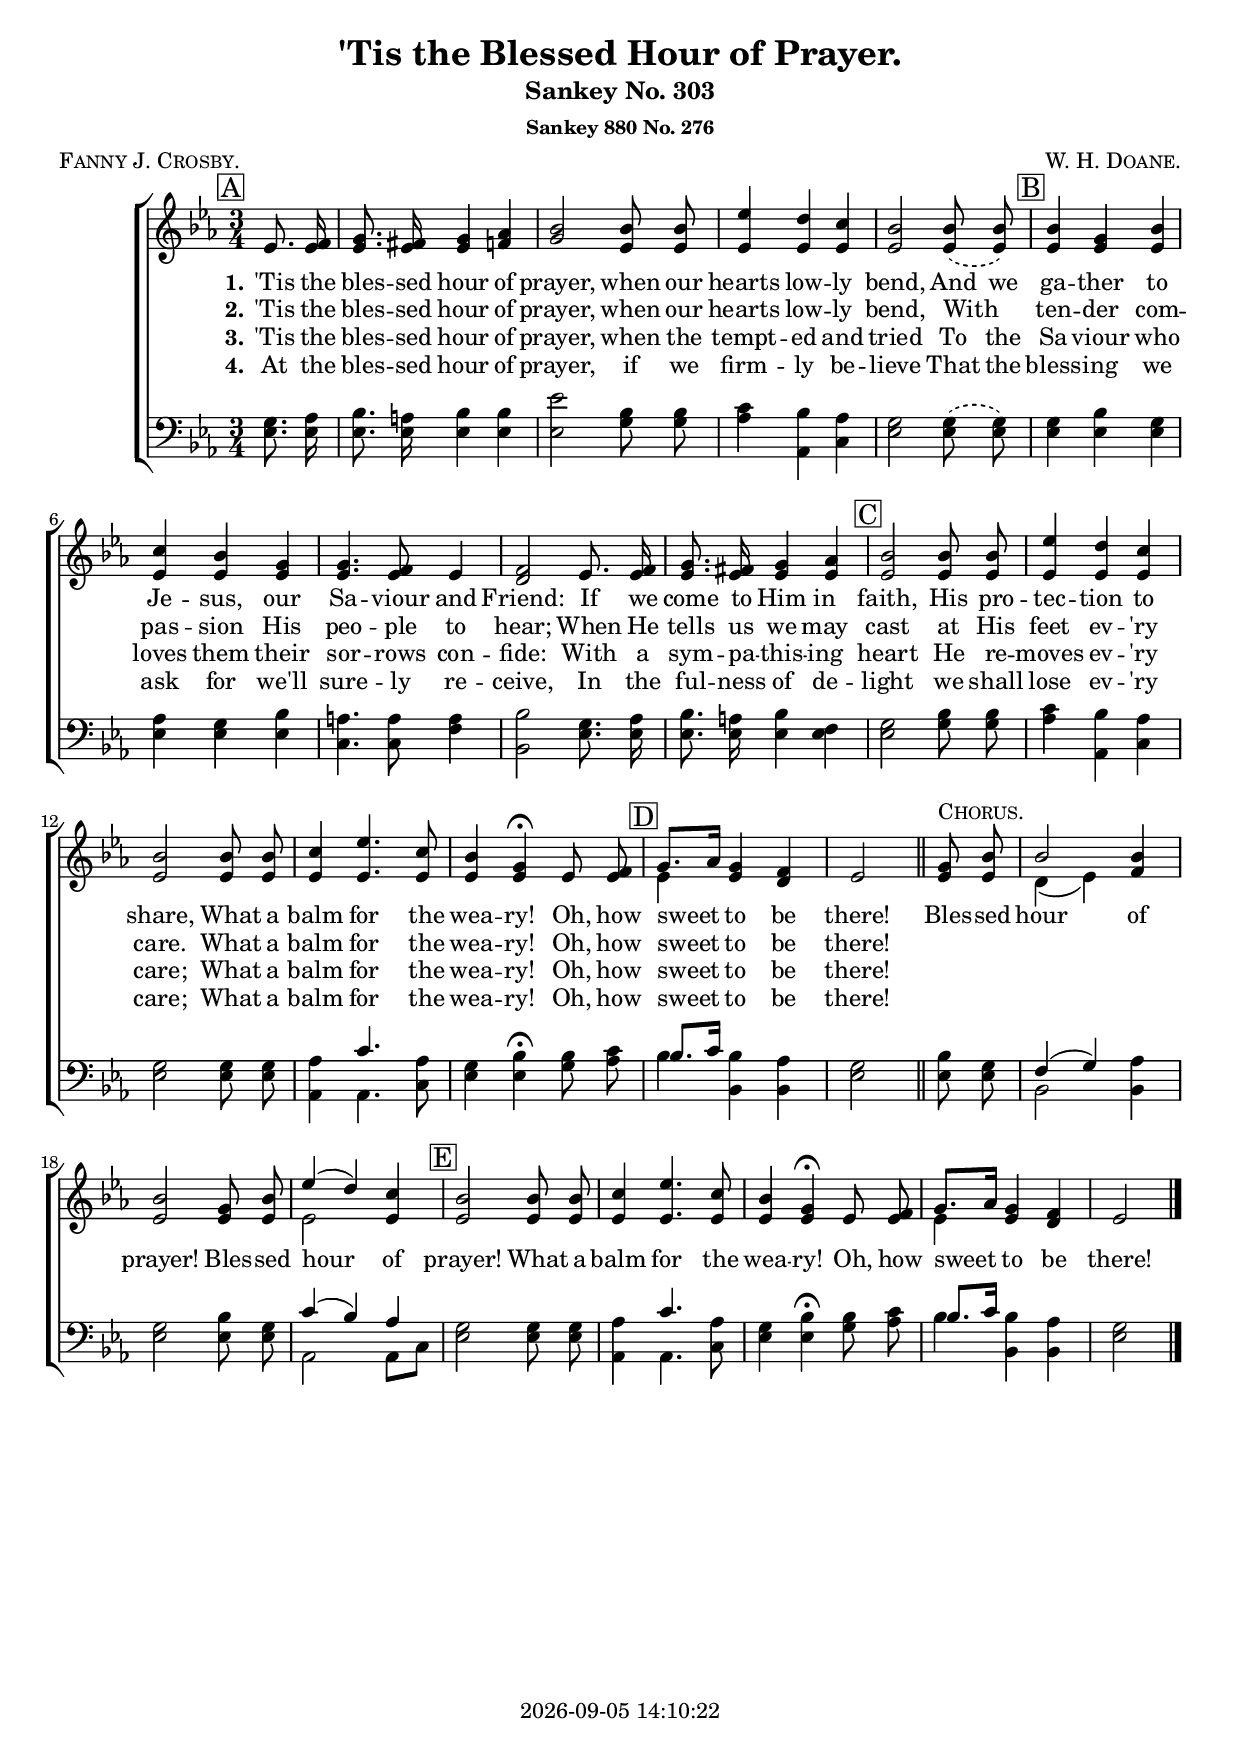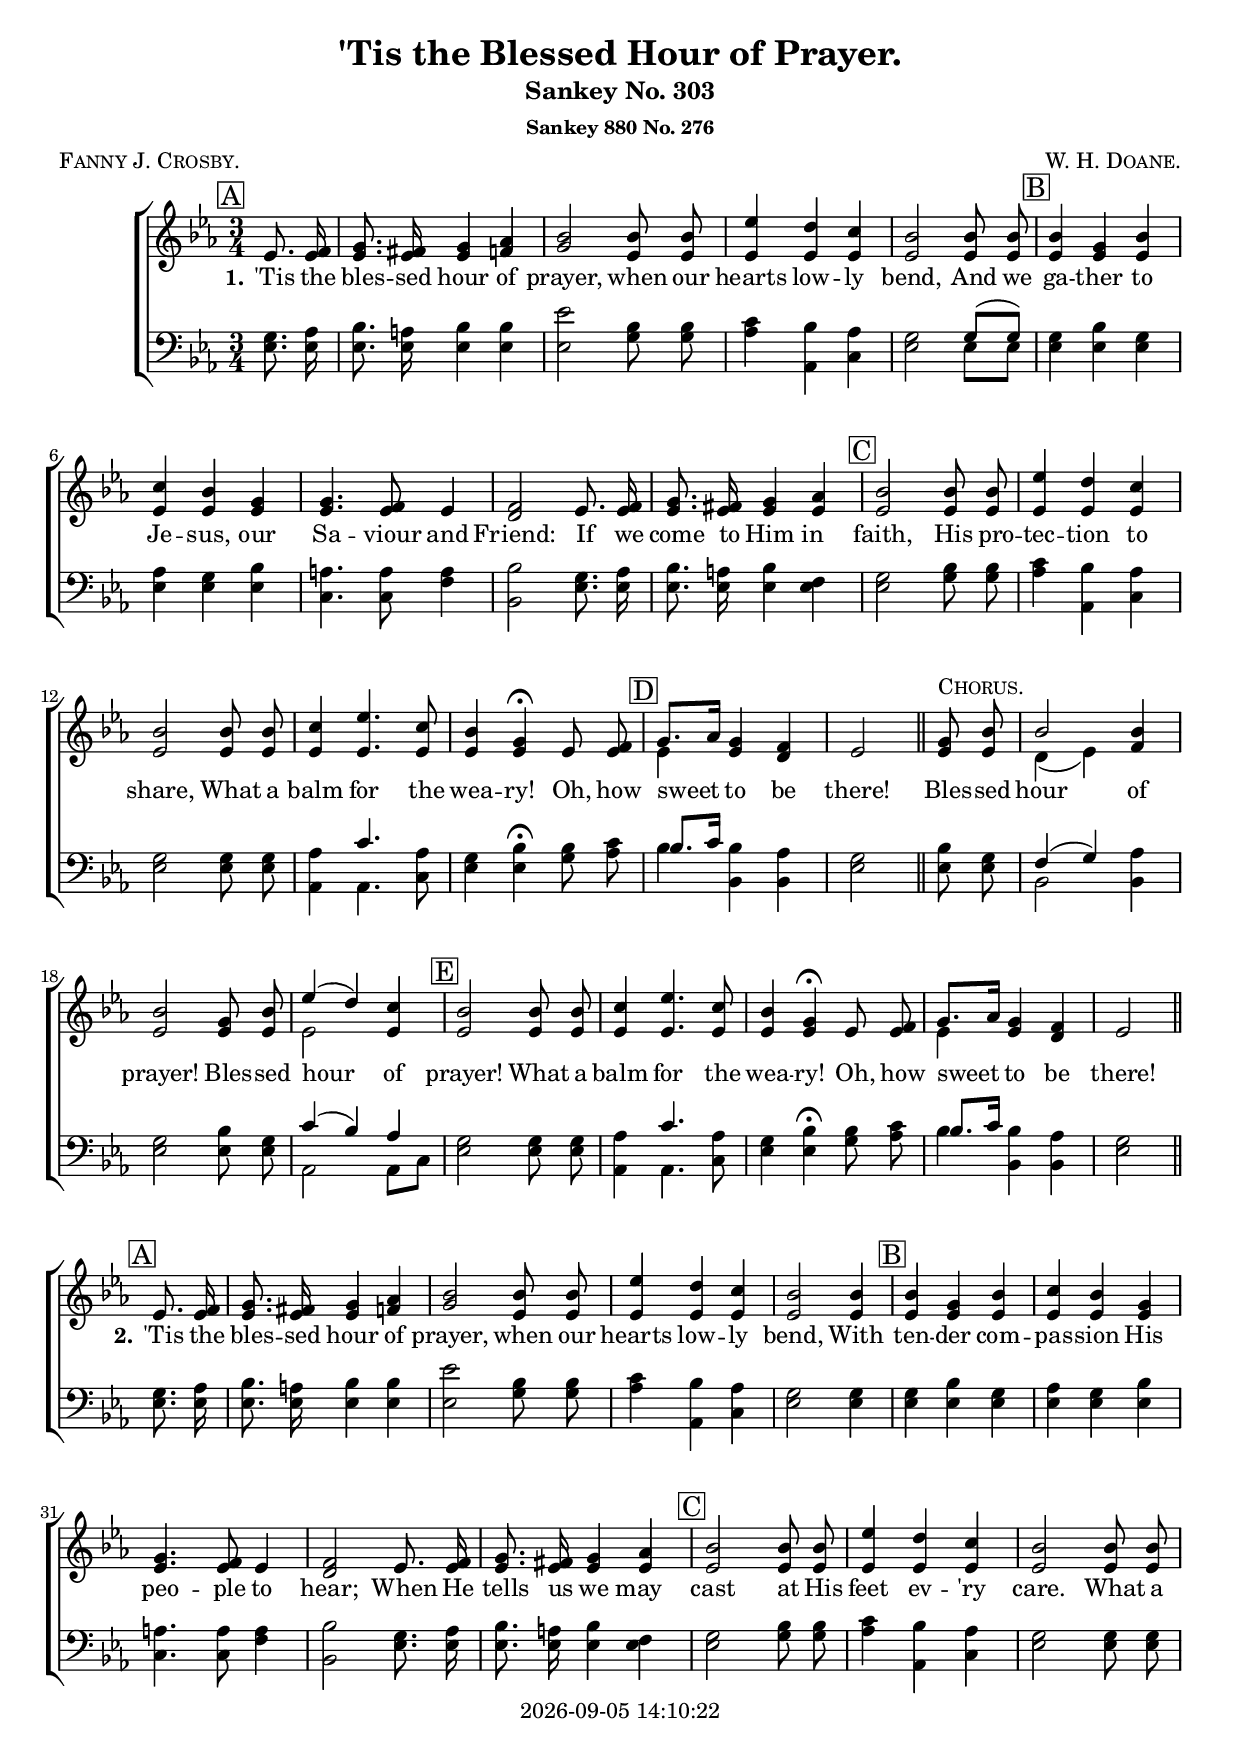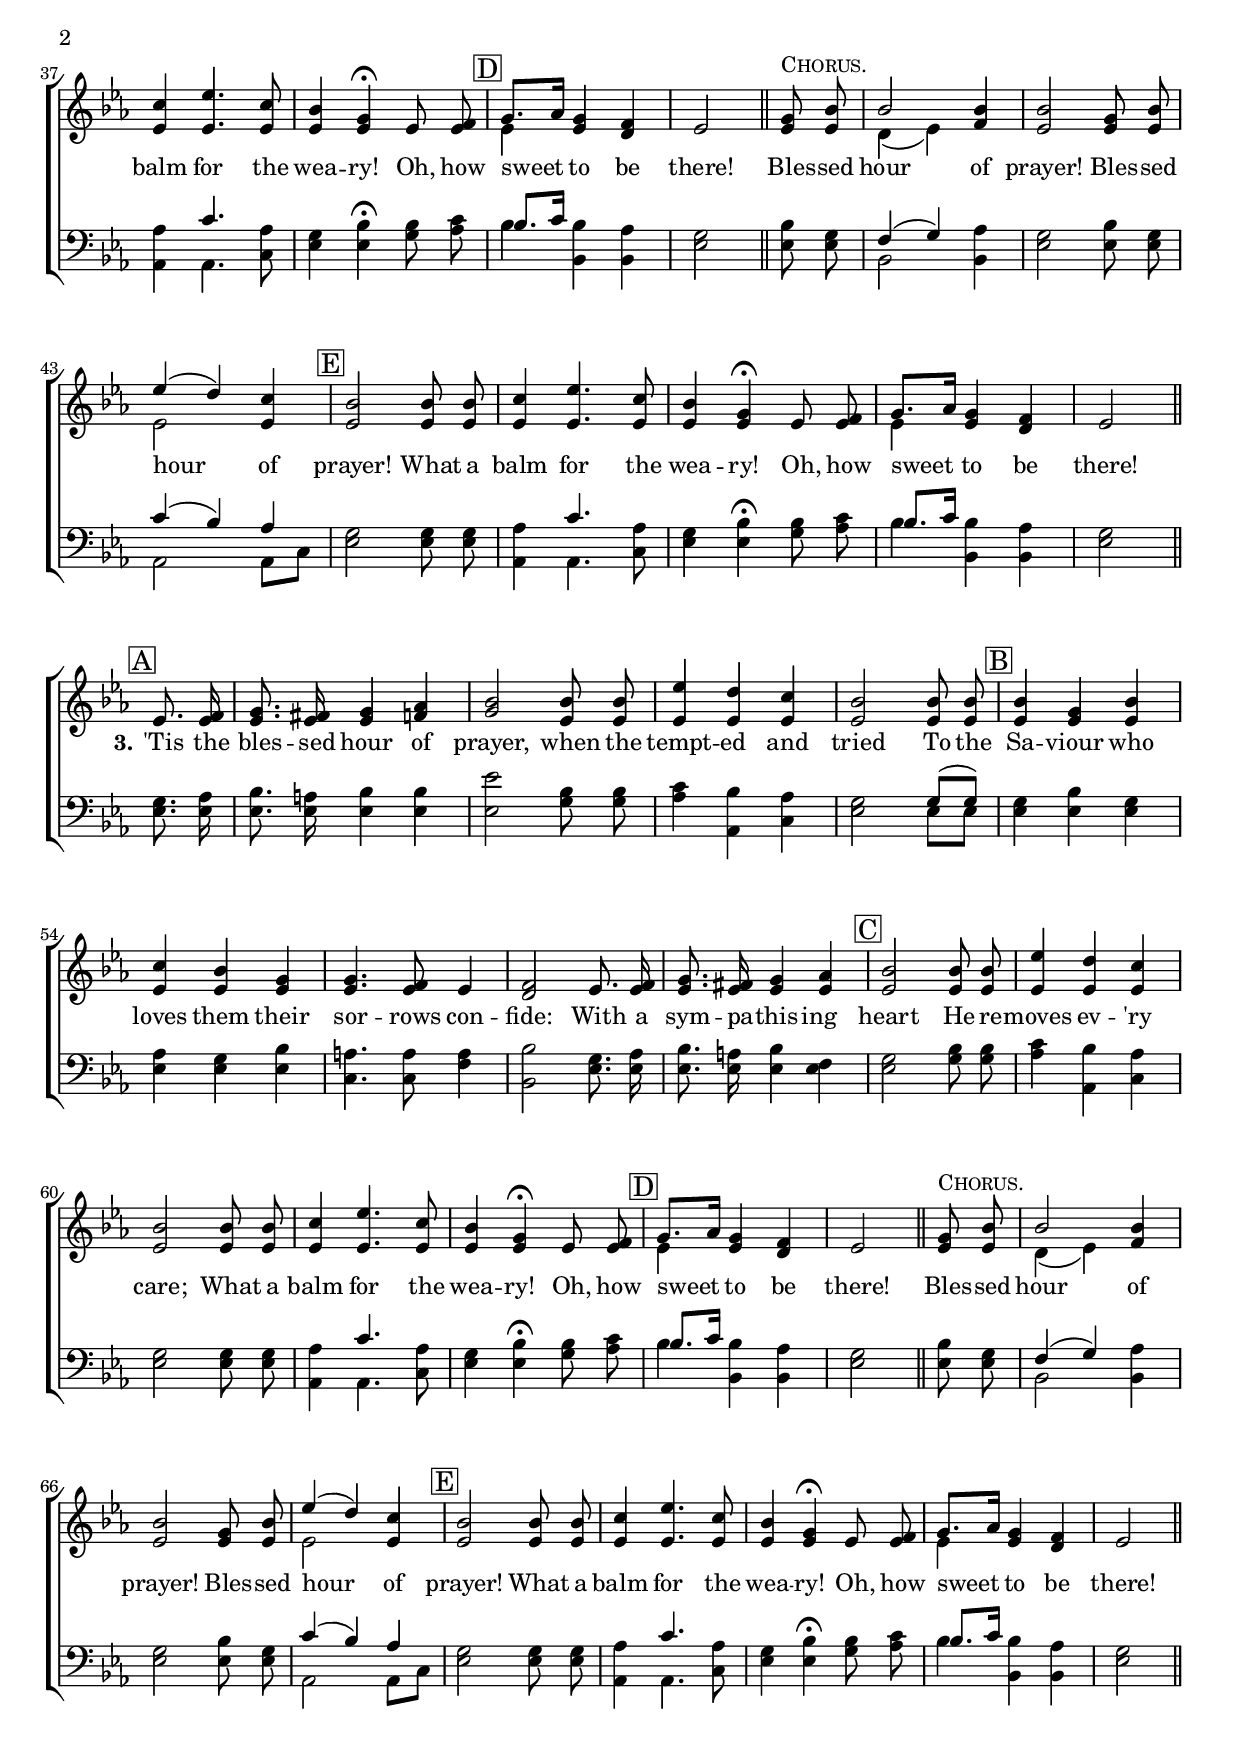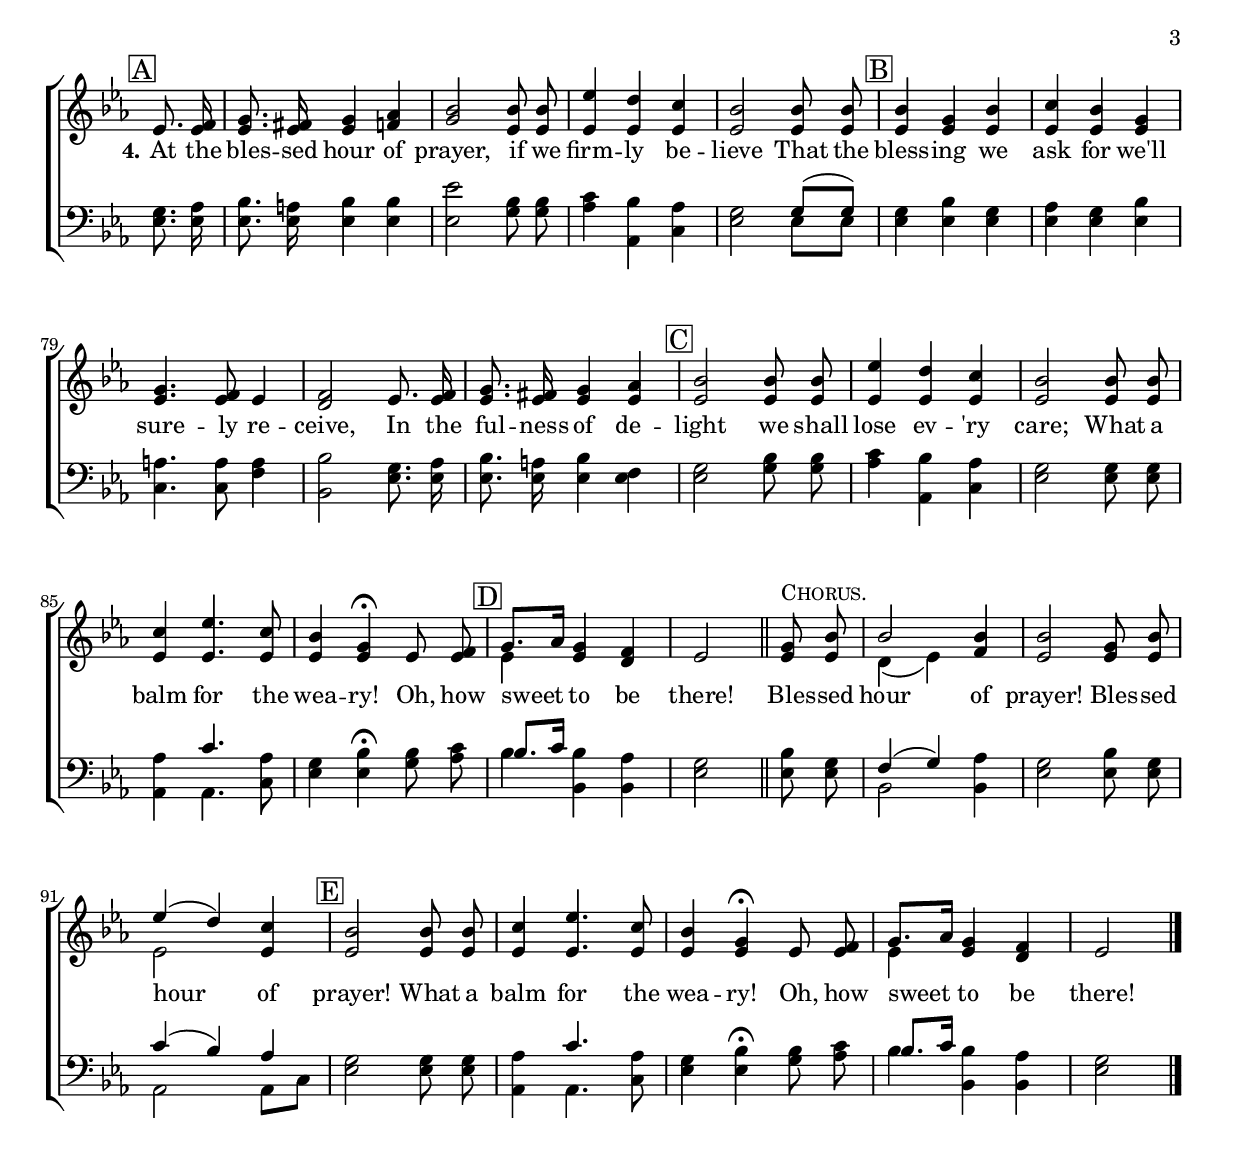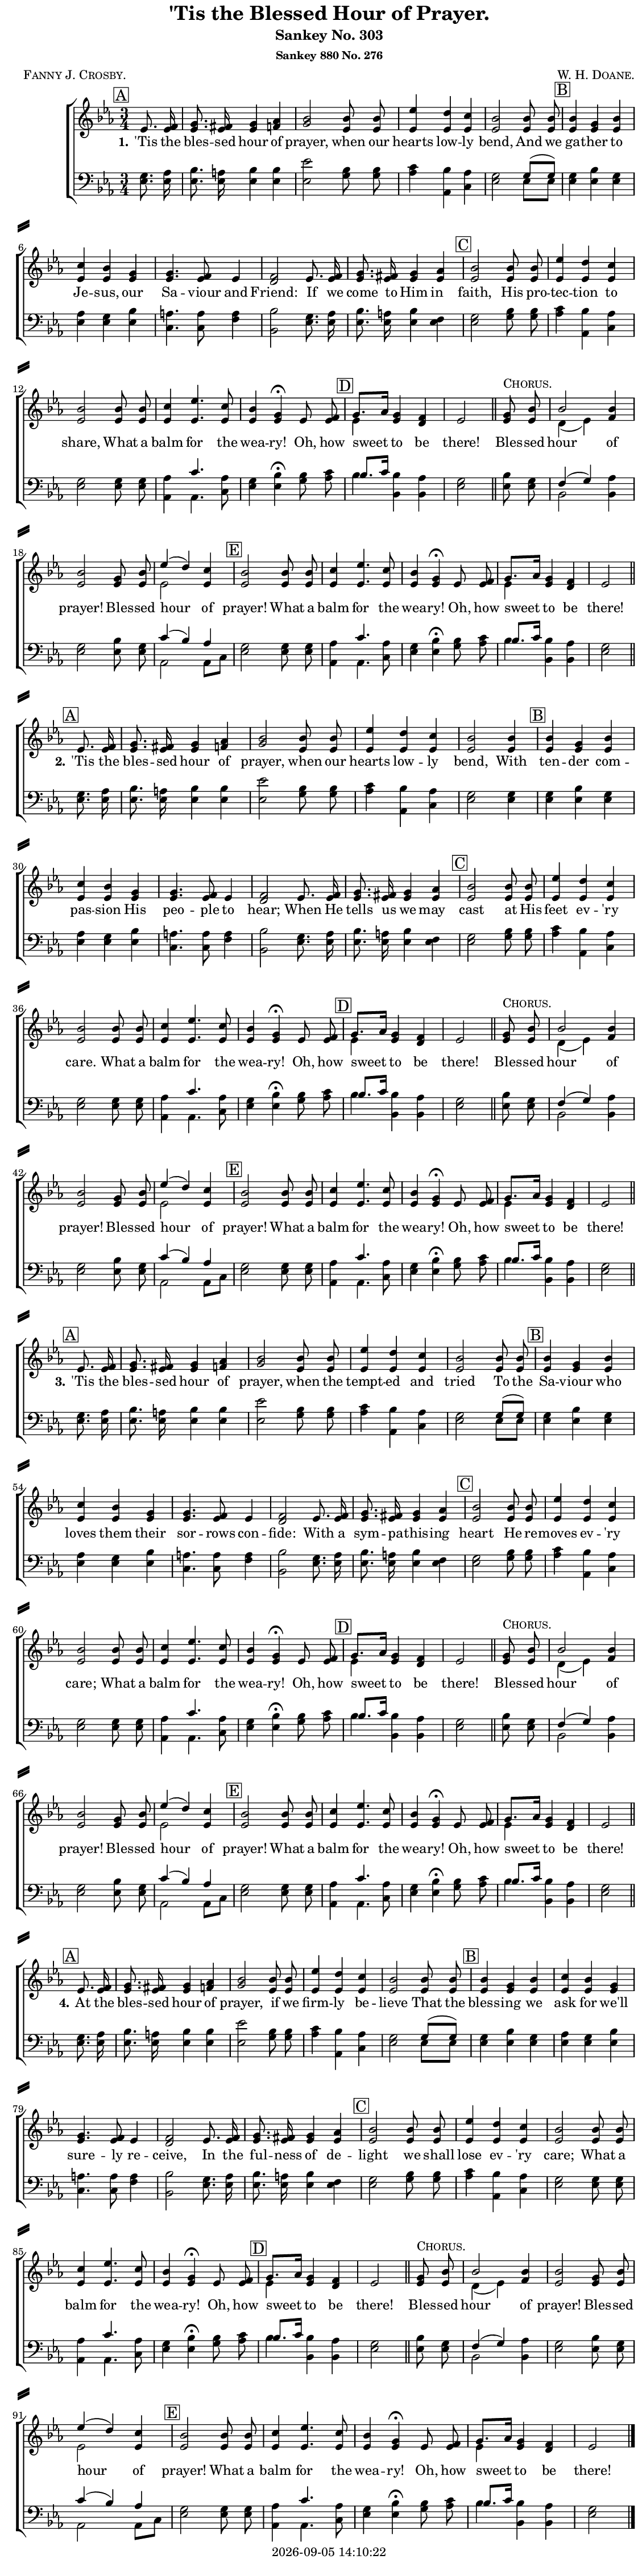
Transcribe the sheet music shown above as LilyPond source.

\version "2.22.1"

\include "articulate.ly"

today = #(strftime "%Y-%m-%d %H:%M:%S" (localtime (current-time)))

\header {
% centered at top
%  dedication  = "dedication"
  title       = "'Tis the Blessed Hour of Prayer."
  subtitle    = "Sankey No. 303"
  subsubtitle = "Sankey 880 No. 276"
%  instrument  = "instrument"
  
% arrangement of following lines:
%
%  poet    composer
%  meter   arranger
%  piece       opus

  composer    = \markup\smallCaps "W. H. Doane."
%  arranger    = "arranger"
%  opus        = "opus"

  poet        = \markup\smallCaps "Fanny J. Crosby."
%  meter       = \markup\smallCaps "meter"
%  piece       = \markup\smallCaps "piece"

% centered at bottom
% tagline     = "tagline" % default lilypond version
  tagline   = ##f
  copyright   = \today
}

#(set-global-staff-size 19)

global = {
  \key ees \major
  \time 3/4
  \partial 4
}

RehearsalTrack = {
% \set Score.currentBarNumber = #5
  \mark \markup { \box "A" } s4 s2.*4
  \mark \markup { \box "B" }    s2.*5
  \mark \markup { \box "C" }    s2.*5
  \mark \markup { \box "D" }    s2.*5
  \mark \markup { \box "E" }    s2.*4 s2
}

TempoTrack = {
  \set Score.tempoHideNote = ##t
  \tempo 4=120
  s4
  s2.*13
  s4 \tempo 4=40 s4 \tempo 4=120 s4
  s2.*7
  s4 \tempo 4=40 s4 \tempo 4=120 s4
  s2.
  s2
}

nl = { \bar "||" \break }

soprano = \relative {
  \autoBeamOff
  ees'8. f16
  g8. fis16 g4 aes
  bes2 8 8
  ees4 d c
  \tag #'all        {bes2 \slurDashed 8(8) \slurSolid}
  \tag #'(v1 v3 v4) {bes2             8 8            }
  \tag #'v2         {bes2             4              }
  bes4 g bes % B
  c4 bes g
  g4. f8 ees4
  f2 ees8. f16
  g8. fis16 g4 aes
  bes2 8 8 % C
  ees4 d c
  bes2 8 8
  c4 ees4. c8
  bes4 g\fermata ees8 f
  g8.[aes16] g4 f % D
  ees2 \bar "||" g8^\markup\smallCaps Chorus. bes
  bes2 4
  bes2 g8 bes
  ees4(d) c
  bes2 8 8 % E
  c4 ees4. c8
  bes4 g\fermata ees8 f
  g8.[aes16] g4 f
  ees2
}

sopranoSingle = {
  \keepWithTag #'v1 \soprano
  \keepWithTag #'v2 \soprano
  \keepWithTag #'v3 \soprano
  \keepWithTag #'v4 \soprano
}

alto = \relative {
  \autoBeamOff
  ees'8. 16
  ees8. 16 4 f
  g2 ees8 8
  ees4 4 4
  \tag #'all        {ees2 \slurDashed 8(8) \slurSolid}
  \tag #'(v1 v3 v4) {ees2             8 8            }
  \tag #'v2         {ees2             4              }
  ees4 4 4 % B
  ees4 4 4
  ees4. 8 4
  d2 ees8. 16
  ees8. 16 4 4
  ees2 8 8 % C
  ees4 4 4
  ees2 8 8
  ees4 4. 8
  ees4 4\fermata 8 8
  ees4 4 d % D
  ees2 8 8
  d4(ees) f
  ees2 8 8
  ees2 4
  ees2 8 8 % E
  ees4 4. 8
  ees4 4\fermata 8 8
  ees4 4 d
  ees2
}

altoSingle = {
  \keepWithTag #'v1 \alto \nl
  \keepWithTag #'v2 \alto \nl
  \keepWithTag #'v3 \alto \nl
  \keepWithTag #'v4 \alto \nl
}

tenor = \relative {
  \autoBeamOff
  g8. aes16
  bes8. a16 bes4 4
  ees2 bes8 8
  c4 bes aes
  \tag #'all        {g2 \slurDashed 8(8) \slurSolid }
  \tag #'(v1 v3 v4) {g2             8(8)            }
  \tag #'v2         {g2             4               }
  g4 bes g % B
  aes4 g bes
  a4. 8 4
  bes2 g8. aes16
  bes8. a16 bes4 f
  g2 bes8 8 % C
  c4 bes aes
  g2 8 8
  aes4 c4. aes8
  g4 bes\fermata 8 c
  bes8.[c16] bes4 aes % D
  g2 bes8 g
  f4(g) aes
  g2 bes8 g
  c4(bes) aes
  g2 8 8 % E
  aes4 c4. aes8
  g4 bes\fermata 8 c
  bes8.[c16] bes4 aes
  g2
}

tenorSingle = {
  \keepWithTag #'v1 \tenor
  \keepWithTag #'v2 \tenor
  \keepWithTag #'v3 \tenor
  \keepWithTag #'v4 \tenor
}

bass = \relative {
  \autoBeamOff
  ees8. 16
  ees8. 16 4 4
  ees2 g8 8
  aes4 aes, c
  \tag #'all        {ees2 \slurDashed 8(8) \slurSolid }
  \tag #'(v1 v3 v4) {ees2             8 8             }
  \tag #'v2         {ees2             4               }
  ees4 4 4 % B
  ees4 4 4
  c4. 8 f4
  bes,2 ees8. 16
  ees8. 16 4 4
  ees2 g8 8 % C
  aes4 aes, c
  ees2 8 8
  aes,4 4. c8
  ees4 4\fermata g8 aes
  bes4 bes, bes % D
  ees2 8 8
  bes2 4
  ees2 8 8
  aes,2 8[c]
  ees2 8 8 % E
  aes,4 4. c8
  ees4 4\fermata g8 aes
  bes4 bes, bes
  ees2
}

bassSingle = {
  \keepWithTag #'v1 \bass
  \keepWithTag #'v2 \bass
  \keepWithTag #'v3 \bass
  \keepWithTag #'v4 \bass
}

nom  = {   \set ignoreMelismata = ##t }
yesm = { \unset ignoreMelismata       }

chorus = \lyricmode {
  Bles -- sed hour of prayer!
  Bles -- sed hour of prayer!
  What a balm for the wea -- ry!
  Oh, how sweet to be there!
}

verses = 4

wordsOne = \lyricmode {
  \set stanza = "1."
  'Tis the bles -- sed hour of prayer, when our hearts low -- ly bend,
  \nom And we \yesm ga -- ther to Je -- sus, our Sa -- viour and Friend:
  If we come to Him in faith, His pro -- tec -- tion to share,
  What a balm for the wea -- ry!
  Oh, how sweet to be there!
}
  
wordsTwo = \lyricmode {
  \set stanza = "2."
  'Tis the bles -- sed hour of prayer, when our hearts low -- ly bend,
  With ten -- der com -- pas -- sion His peo -- ple to hear;
  When He tells us we may cast at His feet ev -- 'ry care.
  What a balm for the wea -- ry!
  Oh, how sweet to be there!
}
  
wordsThree = \lyricmode {
  \set stanza = "3."
  'Tis the bles -- sed hour of prayer, when the tempt -- ed and tried
  \nom To the \yesm Sa -- viour who loves them their sor -- rows con -- fide:
  With a sym -- pa -- this -- ing heart He re -- moves ev -- 'ry care;
  What a balm for the wea -- ry!
  Oh, how sweet to be there!
}
  
wordsFour = \lyricmode {
  \set stanza = "4."
  At the bles -- sed hour of prayer, if we firm -- ly be -- lieve
  \nom That the \yesm bless -- ing we ask for we'll sure -- ly re -- ceive,
  In the ful -- ness of de -- light we shall lose ev -- 'ry care;
  What a balm for the wea -- ry!
  Oh, how sweet to be there!
}
  
wordsSingle = \lyricmode {
  \set stanza = "1."
  'Tis the bles -- sed hour of prayer, when our hearts low -- ly bend,
  And we ga -- ther to Je -- sus, our Sa -- viour and Friend:
  If we come to Him in faith, His pro -- tec -- tion to share,
  What a balm for the wea -- ry!
  Oh, how sweet to be there!
  Bles -- sed hour of prayer!
  Bles -- sed hour of prayer!
  What a balm for the wea -- ry!
  Oh, how sweet to be there!

  \set stanza = "2."
  'Tis the bles -- sed hour of prayer, when our hearts low -- ly bend,
  With ten -- der com -- pas -- sion His peo -- ple to hear;
  When He tells us we may cast at His feet ev -- 'ry care.
  What a balm for the wea -- ry!
  Oh, how sweet to be there!
  Bles -- sed hour of prayer!
  Bles -- sed hour of prayer!
  What a balm for the wea -- ry!
  Oh, how sweet to be there!

  \set stanza = "3."
  'Tis the bles -- sed hour of prayer, when the tempt -- ed and tried
  To the Sa -- viour who loves them their sor -- rows con -- fide:
  With a sym -- pa -- this -- ing heart He re -- moves ev -- 'ry care;
  What a balm for the wea -- ry!
  Oh, how sweet to be there!
  Bles -- sed hour of prayer!
  Bles -- sed hour of prayer!
  What a balm for the wea -- ry!
  Oh, how sweet to be there!

  \set stanza = "4."
  At the bles -- sed hour of prayer, if we firm -- ly be -- lieve
  That the bless -- ing we ask for we'll sure -- ly re -- ceive,
  In the ful -- ness of de -- light we shall lose ev -- 'ry care;
  What a balm for the wea -- ry!
  Oh, how sweet to be there!
  Bles -- sed hour of prayer!
  Bles -- sed hour of prayer!
  What a balm for the wea -- ry!
  Oh, how sweet to be there!
}

wordsMidi = \lyricmode {
  \set stanza = "1."
  "'Tis " "the " bles "sed " "hour " "of " "prayer, " "when " "our " "hearts " low "ly " "bend, "
  "\nAnd " "we " ga "ther " "to " Je "sus, " "our " Sa "viour " "and " "Friend: "
  "\nIf " "we " "come " "to " "Him " "in " "faith, " "His " pro tec "tion " "to " "share, "
  "\nWhat " "a " "balm " "for " "the " wea "ry! "
  "\nOh, " "how " "sweet " "to " "be " "there! "
  "\nBles" "sed " "hour " "of " "prayer! "
  "\nBles" "sed " "hour " "of " "prayer! "
  "\nWhat " "a " "balm " "for " "the " wea "ry! "
  "\nOh, " "how " "sweet " "to " "be " "there! "

  \set stanza = "2."
  "\n'Tis " "the " bles "sed " "hour " "of " "prayer, " "when " "our " "hearts " low "ly " "bend, "
  "\nWith " ten "der " com pas "sion " "His " peo "ple " "to " "hear; "
  "\nWhen " "He " "tells " "us " "we " "may " "cast " "at " "His " "feet " ev "'ry " "care. "
  "\nWhat " "a " "balm " "for " "the " wea "ry! "
  "\nOh, " "how " "sweet " "to " "be " "there! "
  "\nBles" "sed " "hour " "of " "prayer! "
  "\nBles" "sed " "hour " "of " "prayer! "
  "\nWhat " "a " "balm " "for " "the " wea "ry! "
  "\nOh, " "how " "sweet " "to " "be " "there! "

  \set stanza = "3."
  "\n'Tis " "the " bles "sed " "hour " "of " "prayer, " "when " "the " tempt "ed " "and " "tried "
  "\nTo " "the " Sa "viour " "who " "loves " "them " "their " sor "rows " con "fide: "
  "\nWith " "a " sym pa this "ing " "heart " "He " re "moves " ev "'ry " "care; "
  "\nWhat " "a " "balm " "for " "the " wea "ry! "
  "\nOh, " "how " "sweet " "to " "be " "there! "
  "\nBles" "sed " "hour " "of " "prayer! "
  "\nBles" "sed " "hour " "of " "prayer! "
  "\nWhat " "a " "balm " "for " "the " wea "ry! "
  "\nOh, " "how " "sweet " "to " "be " "there! "

  \set stanza = "4."
  "\nAt " "the " bles "sed " "hour " "of " "prayer, " "if " "we " firm "ly " be "lieve "
  "\nThat " "the " bless "ing " "we " "ask " "for " "we'll " sure "ly " re "ceive, "
  "\nIn " "the " ful "ness " "of " de "light " "we " "shall " "lose " ev "'ry " "care; "
  "\nWhat " "a " "balm " "for " "the " wea "ry! "
  "\nOh, " "how " "sweet " "to " "be " "there! "
  "\nBles" "sed " "hour " "of " "prayer! "
  "\nBles" "sed " "hour " "of " "prayer! "
  "\nWhat " "a " "balm " "for " "the " wea "ry! "
  "\nOh, " "how " "sweet " "to " "be " "there! "
}

\book {
  \bookOutputSuffix "midi"
  \score {
%    \articulate
        \new ChoirStaff <<
                                % Soprano staff
          \new Staff = soprano
          <<
            \new Voice { \repeat unfold \verses \TempoTrack     }
            \new Voice { \global \sopranoSingle \bar "|."
                       }
            \addlyrics \wordsMidi
          >>
                                % Alto staff
          \new Staff = alto
          <<
            \new Voice { \global \altoSingle \bar "|."
                       }
          >>
                                % Tenor staff
          \new Staff = tenor
          <<
            \clef "treble_8"
            \new Voice { \global \tenorSingle \bar "|."
                       }
          >>
                                % Bass staff
          \new Staff = bass
          <<
            \clef "bass"
            \new Voice { \global \bassSingle \bar "|."
                       }
          >>
        >>
    \midi {}
  }
}

\book {
  \bookOutputSuffix "repeat"
  \score {
        \new ChoirStaff <<
                                  % Joint soprano/alto staff
          \new Staff \with { printPartCombineTexts = ##f }
          <<
            \new Voice \RehearsalTrack
            \new Voice \TempoTrack
            \new NullVoice = "aligner" \keepWithTag #'all \soprano
            \new Voice = "women" \partCombine { \global \keepWithTag #'all \soprano \bar "|." } { \global \keepWithTag #'all \alto }
            \new Lyrics \lyricsto "aligner" { \wordsOne \chorus }
            \new Lyrics \lyricsto "aligner"   \wordsTwo
            \new Lyrics \lyricsto "aligner"   \wordsThree
            \new Lyrics \lyricsto "aligner"   \wordsFour
          >>
                                  % Joint tenor/bass staff
          \new Staff \with { printPartCombineTexts = ##f }
          <<
            \clef "bass"
            \new Voice = "men" \partCombine { \global \keepWithTag #'all \tenor } { \global \keepWithTag #'all \bass }
          >>
        >>
    \layout {
      indent = 1.5\cm
      \context {
        \Staff \RemoveAllEmptyStaves
      }
    }
  }
}

\book {
  \bookOutputSuffix "single"
  \score {
        \new ChoirStaff <<
                                  % Joint soprano/alto staff
          \new Staff \with { printPartCombineTexts = ##f }
          <<
            \new Voice { \repeat unfold \verses \RehearsalTrack }
            \new Voice { \repeat unfold \verses \TempoTrack }
            \new NullVoice = "aligner" { \sopranoSingle }
            \new Voice = "women" \partCombine { \global \sopranoSingle \bar "|." }
                                               { \global \altoSingle \bar "|." }
            \new Lyrics \lyricsto "aligner" \wordsSingle
          >>
                                  % Joint tenor/bass staff
          \new Staff \with { printPartCombineTexts = ##f }
          <<
            \clef "bass"
            \new Voice = "men" \partCombine { \global \tenorSingle }
                                            { \global \bassSingle  }
          >>
        >>
    \layout {
      indent = 1.5\cm
      \context {
        \Staff \RemoveAllEmptyStaves
      }
    }
  }
}

\book {
  \bookOutputSuffix "singlepage"
  \paper {
    top-margin = 0
    left-margin = 7
    right-margin = 1
    paper-width = 190\mm
    page-breaking = #ly:one-page-breaking
    system-system-spacing.basic-distance = #15
    system-separator-markup = \slashSeparator
  }
  \score {
        \new ChoirStaff <<
                                  % Joint soprano/alto staff
          \new Staff \with { printPartCombineTexts = ##f }
          <<
            \new Voice { \repeat unfold \verses \RehearsalTrack }
            \new Voice { \repeat unfold \verses \TempoTrack }
            \new NullVoice = "aligner" \sopranoSingle
            \new Voice = "women" \partCombine { \global \sopranoSingle \bar "|." }
                                              { \global \altoSingle \bar "|." }
            \new Lyrics \lyricsto "aligner" \wordsSingle
          >>
                                  % Joint tenor/bass staff
          \new Staff \with { printPartCombineTexts = ##f }
          <<
            \clef "bass"
            \new Voice = "men" \partCombine { \global \tenorSingle }
                                            { \global \bassSingle  }
          >>
        >>
    \layout {
      indent = 1.5\cm
      \context {
        \Staff \RemoveAllEmptyStaves
      }
    }
  }
}
